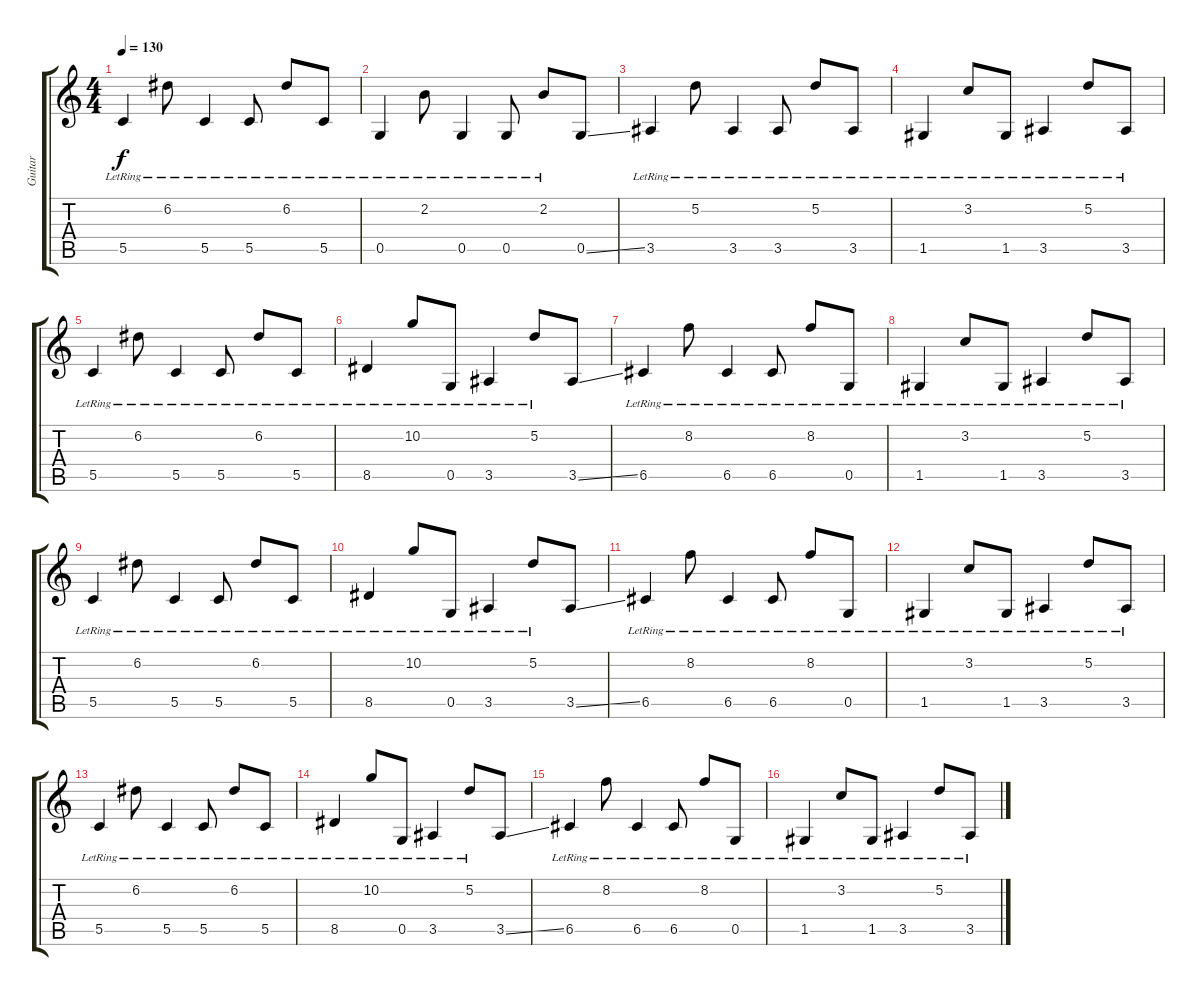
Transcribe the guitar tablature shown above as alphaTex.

\track ("Guitar" "Guitar") {instrument acousticguitarsteel}
\staff {score tabs}
\tuning (D4 A3 F3 C3 G2 C2) {hide}
\ts (4 4)
\tempo 130
\clef g2
\ks c
5.5{lr}.4{dy f} 6.2{lr}.8 5.5{lr}.4 5.5{lr}.8 6.2{lr}.8 5.5{lr}.8 |
0.5{lr}.4 2.2{lr}.8 0.5{lr}.4 0.5{lr}.8 2.2{lr}.8 0.5{ss}.8 |
3.5{lr}.4 5.2{lr}.8 3.5{lr}.4 3.5{lr}.8 5.2{lr}.8 3.5{lr}.8 |
1.5{lr}.4 3.2{lr}.8 1.5{lr}.8 3.5{lr}.4 5.2{lr}.8 3.5{lr}.8 |
5.5{lr}.4 6.2{lr}.8 5.5{lr}.4 5.5{lr}.8 6.2{lr}.8 5.5{lr}.8 |
8.5{lr}.4 10.2{lr}.8 0.5{lr}.8 3.5{lr}.4 5.2{lr}.8 3.5{ss}.8 |
6.5{lr}.4 8.2{lr}.8 6.5{lr}.4 6.5{lr}.8 8.2{lr}.8 0.5{lr}.8 |
1.5{lr}.4 3.2{lr}.8 1.5{lr}.8 3.5{lr}.4 5.2{lr}.8 3.5{lr}.8 |
5.5{lr}.4 6.2{lr}.8 5.5{lr}.4 5.5{lr}.8 6.2{lr}.8 5.5{lr}.8 |
8.5{lr}.4 10.2{lr}.8 0.5{lr}.8 3.5{lr}.4 5.2{lr}.8 3.5{ss}.8 |
6.5{lr}.4 8.2{lr}.8 6.5{lr}.4 6.5{lr}.8 8.2{lr}.8 0.5{lr}.8 |
1.5{lr}.4 3.2{lr}.8 1.5{lr}.8 3.5{lr}.4 5.2{lr}.8 3.5{lr}.8 |
5.5{lr}.4 6.2{lr}.8 5.5{lr}.4 5.5{lr}.8 6.2{lr}.8 5.5{lr}.8 |
8.5{lr}.4 10.2{lr}.8 0.5{lr}.8 3.5{lr}.4 5.2{lr}.8 3.5{ss}.8 |
6.5{lr}.4 8.2{lr}.8 6.5{lr}.4 6.5{lr}.8 8.2{lr}.8 0.5{lr}.8 |
1.5{lr}.4 3.2{lr}.8 1.5{lr}.8 3.5{lr}.4 5.2{lr}.8 3.5{lr}.8
